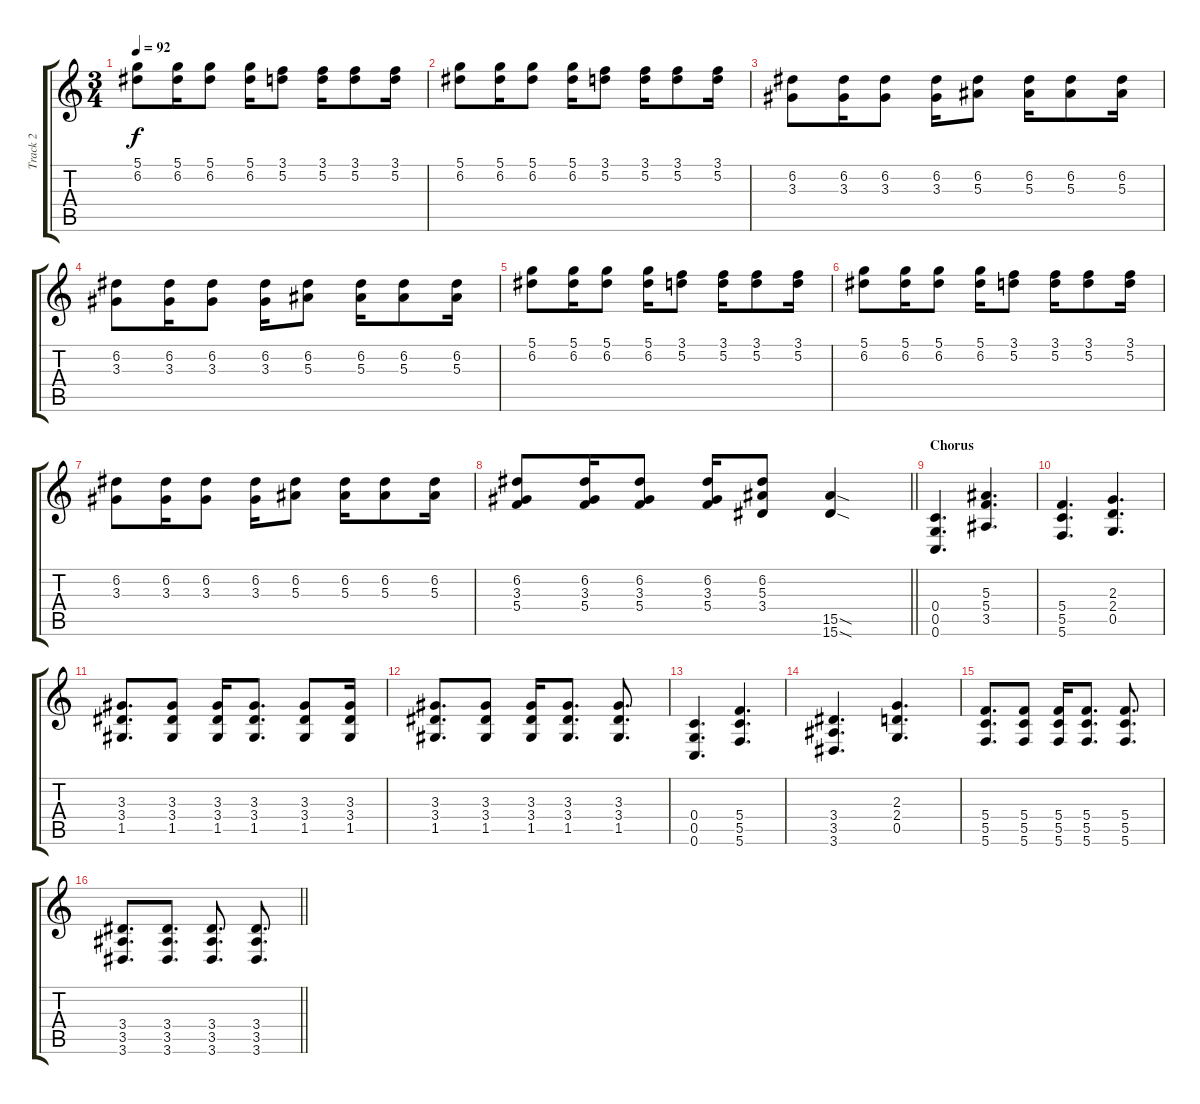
\track ("Track 2" "Track 2") {instrument acousticguitarnylon}
\staff {score tabs}
\tuning (D4 A3 F3 C3 G2 C2) {hide}
\ts (3 4)
\tempo 92
\clef g2
\ks c
(5.1 6.2).8{dy f} (5.1 6.2).16 (5.1 6.2).8 (5.1 6.2).16 (3.1 5.2).8 (3.1 5.2).16 (3.1 5.2).8 (3.1 5.2).16 |
(5.1 6.2).8 (5.1 6.2).16 (5.1 6.2).8 (5.1 6.2).16 (3.1 5.2).8 (3.1 5.2).16 (3.1 5.2).8 (3.1 5.2).16 |
(6.2 3.3).8 (6.2 3.3).16 (6.2 3.3).8 (6.2 3.3).16 (6.2 5.3).8 (6.2 5.3).16 (6.2 5.3).8 (6.2 5.3).16 |
(6.2 3.3).8 (6.2 3.3).16 (6.2 3.3).8 (6.2 3.3).16 (6.2 5.3).8 (6.2 5.3).16 (6.2 5.3).8 (6.2 5.3).16 |
(5.1 6.2).8 (5.1 6.2).16 (5.1 6.2).8 (5.1 6.2).16 (3.1 5.2).8 (3.1 5.2).16 (3.1 5.2).8 (3.1 5.2).16 |
(5.1 6.2).8 (5.1 6.2).16 (5.1 6.2).8 (5.1 6.2).16 (3.1 5.2).8 (3.1 5.2).16 (3.1 5.2).8 (3.1 5.2).16 |
(6.2 3.3).8 (6.2 3.3).16 (6.2 3.3).8 (6.2 3.3).16 (6.2 5.3).8 (6.2 5.3).16 (6.2 5.3).8 (6.2 5.3).16 |
\barLineRight lightlight
(6.2 3.3 5.4).8 (6.2 3.3 5.4).16 (6.2 3.3 5.4).8 (6.2 3.3 5.4).16 (6.2 5.3 3.4).8 (15.5{sod} 15.6{sod}).4{instrument distortionguitar} |
\section ("" "Chorus")
(0.4 0.5 0.6).4{d} (5.3 5.4 3.5).4{d} |
(5.4 5.5 5.6).4{d} (2.3 2.4 0.5).4{d} |
(3.3 3.4 1.5).8{d} (3.3 3.4 1.5).8 (3.3 3.4 1.5).16 (3.3 3.4 1.5).8{d} (3.3 3.4 1.5).8 (3.3 3.4 1.5).16 |
(3.3 3.4 1.5).8{d} (3.3 3.4 1.5).8 (3.3 3.4 1.5).16 (3.3 3.4 1.5).8{d} (3.3 3.4 1.5).8{d} |
(0.4 0.5 0.6).4{d} (5.4 5.5 5.6).4{d} |
(3.4 3.5 3.6).4{d} (2.3 2.4 0.5).4{d} |
(5.4 5.5 5.6).8{d} (5.4 5.5 5.6).8 (5.4 5.5 5.6).16 (5.4 5.5 5.6).8{d} (5.4 5.5 5.6).8{d} |
\barLineRight lightlight
(3.4 3.5 3.6).8{d} (3.4 3.5 3.6).8{d} (3.4 3.5 3.6).8{d} (3.4 3.5 3.6).8{d}
